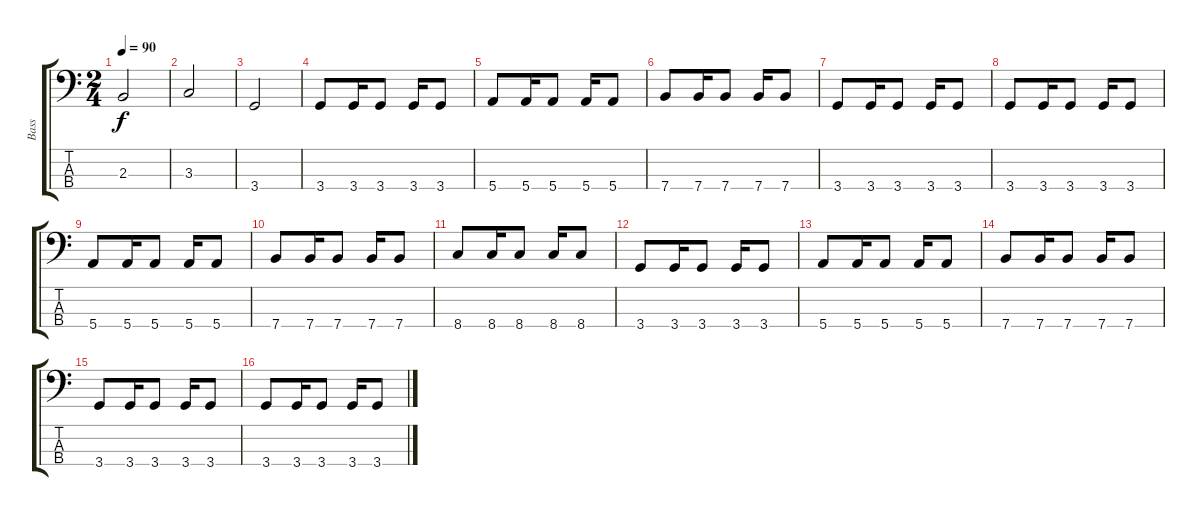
\track ("Bass" "Bass") {instrument electricbassfinger}
\staff {score tabs}
\tuning (G2 D2 A1 E1) {hide}
\ts (2 4)
\tempo 90
\clef f4
\ks c
2.3.2{dy f} |
3.3.2 |
3.4.2 |
3.4.8 3.4.16 3.4.8 3.4.16 3.4.8 |
5.4.8 5.4.16 5.4.8 5.4.16 5.4.8 |
7.4.8 7.4.16 7.4.8 7.4.16 7.4.8 |
3.4.8 3.4.16 3.4.8 3.4.16 3.4.8 |
3.4.8 3.4.16 3.4.8 3.4.16 3.4.8 |
5.4.8 5.4.16 5.4.8 5.4.16 5.4.8 |
7.4.8 7.4.16 7.4.8 7.4.16 7.4.8 |
8.4.8 8.4.16 8.4.8 8.4.16 8.4.8 |
3.4.8 3.4.16 3.4.8 3.4.16 3.4.8 |
5.4.8 5.4.16 5.4.8 5.4.16 5.4.8 |
7.4.8 7.4.16 7.4.8 7.4.16 7.4.8 |
3.4.8 3.4.16 3.4.8 3.4.16 3.4.8 |
3.4.8 3.4.16 3.4.8 3.4.16 3.4.8
